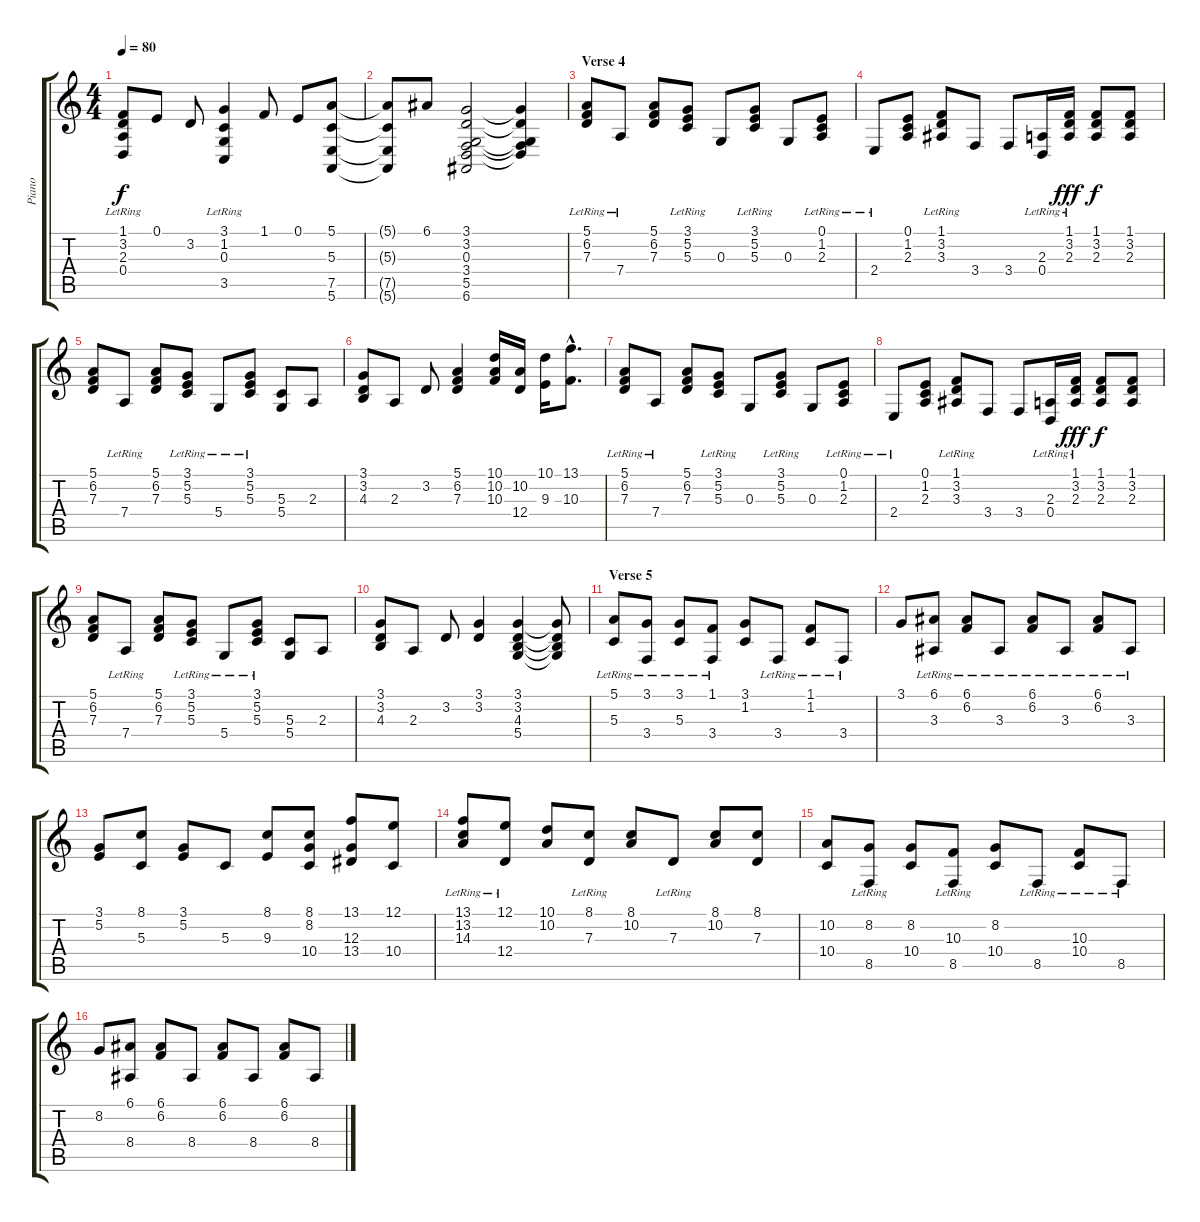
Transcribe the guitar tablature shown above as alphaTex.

\track ("Piano" "Piano") {instrument acousticgrandpiano}
\staff {score tabs}
\tuning (E4 B3 G3 D3 A2 E2) {hide}
\ts (4 4)
\tempo 80
\clef g2
\ks c
(1.1 3.2 2.3 0.4{lr}).8{dy f} 0.1.8 3.2.8 (3.1 1.2 0.3 3.5{lr}).4 1.1.8 0.1.8 (5.1 5.3 7.5 5.6).8 |
(5.1{t} 5.3{t} 7.5{t} 5.6{t}).8 6.1.8 (3.1 3.2 0.3 3.4 5.5 6.6).2 (3.1{t} 3.2{t} 0.3{t} 3.4{t} 5.5{t}).4 |
\section ("" "Verse 4")
(5.1{lr} 6.2{lr} 7.3{lr}).8 7.4{lr}.8 (5.1 6.2 7.3).8 (3.1{lr} 5.2{lr} 5.3{lr}).8 0.3.8 (3.1{lr} 5.2{lr} 5.3{lr}).8 0.3.8 (0.1 1.2{lr} 2.3{lr}).8 |
2.4{lr}.8 (0.1 1.2 2.3).8 (1.1 3.2{lr} 3.3{lr}).8 3.4.8 3.4.8 (2.3 0.4{lr}).16 (1.1 3.2 2.3{lr}).16{dy fff} (1.1 3.2 2.3).8{dy f} (1.1 3.2 2.3).8 |
(5.1 6.2 7.3).8 7.4{lr}.8 (5.1 6.2 7.3).8 (3.1{lr} 5.2{lr} 5.3{lr}).8 5.4{lr}.8 (3.1{lr} 5.2{lr} 5.3).8 (5.3 5.4).8 2.3.8 |
(3.1 3.2 4.3).8 2.3.8 3.2.8 (5.1 6.2 7.3).4 (10.1 10.2 10.3).16 (10.2 12.4).16 (10.1 9.3).16 (13.1{hac} 10.3{hac}).8{d} |
(5.1{lr} 6.2{lr} 7.3{lr}).8 7.4{lr}.8 (5.1 6.2 7.3).8 (3.1{lr} 5.2{lr} 5.3{lr}).8 0.3.8 (3.1{lr} 5.2{lr} 5.3{lr}).8 0.3.8 (0.1 1.2{lr} 2.3{lr}).8 |
2.4{lr}.8 (0.1 1.2 2.3).8 (1.1 3.2{lr} 3.3{lr}).8 3.4.8 3.4.8 (2.3 0.4{lr}).16 (1.1 3.2 2.3{lr}).16{dy fff} (1.1 3.2 2.3).8{dy f} (1.1 3.2 2.3).8 |
(5.1 6.2 7.3).8 7.4{lr}.8 (5.1 6.2 7.3).8 (3.1{lr} 5.2{lr} 5.3{lr}).8 5.4{lr}.8 (3.1{lr} 5.2{lr} 5.3).8 (5.3 5.4).8 2.3.8 |
(3.1 3.2 4.3).8 2.3.8 3.2.8 (3.1 3.2).4 (3.1 3.2 4.3 5.4).4 (3.1{t} 3.2{t} 4.3{t} 5.4{t}).8 |
\section ("" "Verse 5")
(5.1 5.3{lr}).8 (3.1 3.4{lr}).8 (3.1 5.3{lr}).8 (1.1 3.4{lr}).8 (3.1 1.2).8 3.4{lr}.8 (1.1{lr} 1.2{lr}).8 3.4{lr}.8 |
3.1.8 (6.1 3.3{lr}).8 (6.1 6.2{lr}).8 3.3{lr}.8 (6.1{lr} 6.2{lr}).8 3.3{lr}.8 (6.1{lr} 6.2{lr}).8 3.3{lr}.8 |
(3.1 5.2).8 (8.1 5.3).8 (3.1 5.2).8 5.3.8 (8.1 9.3).8 (8.1 8.2 10.4).8 (13.1 12.3 13.4).8 (12.1 10.4).8 |
(13.1 13.2 14.3{lr}).8 (12.1 12.4{lr}).8 (10.1 10.2).8 (8.1 7.3{lr}).8 (8.1 10.2).8 7.3{lr}.8 (8.1 10.2).8 (8.1 7.3).8 |
(10.2 10.4).8 (8.2 8.5{lr}).8 (8.2 10.4).8 (10.3 8.5{lr}).8 (8.2 10.4).8 8.5{lr}.8 (10.3{lr} 10.4{lr}).8 8.5{lr}.8 |
8.2.8 (6.1 8.4).8 (6.1 6.2).8 8.4.8 (6.1 6.2).8 8.4.8 (6.1 6.2).8 8.4.8
